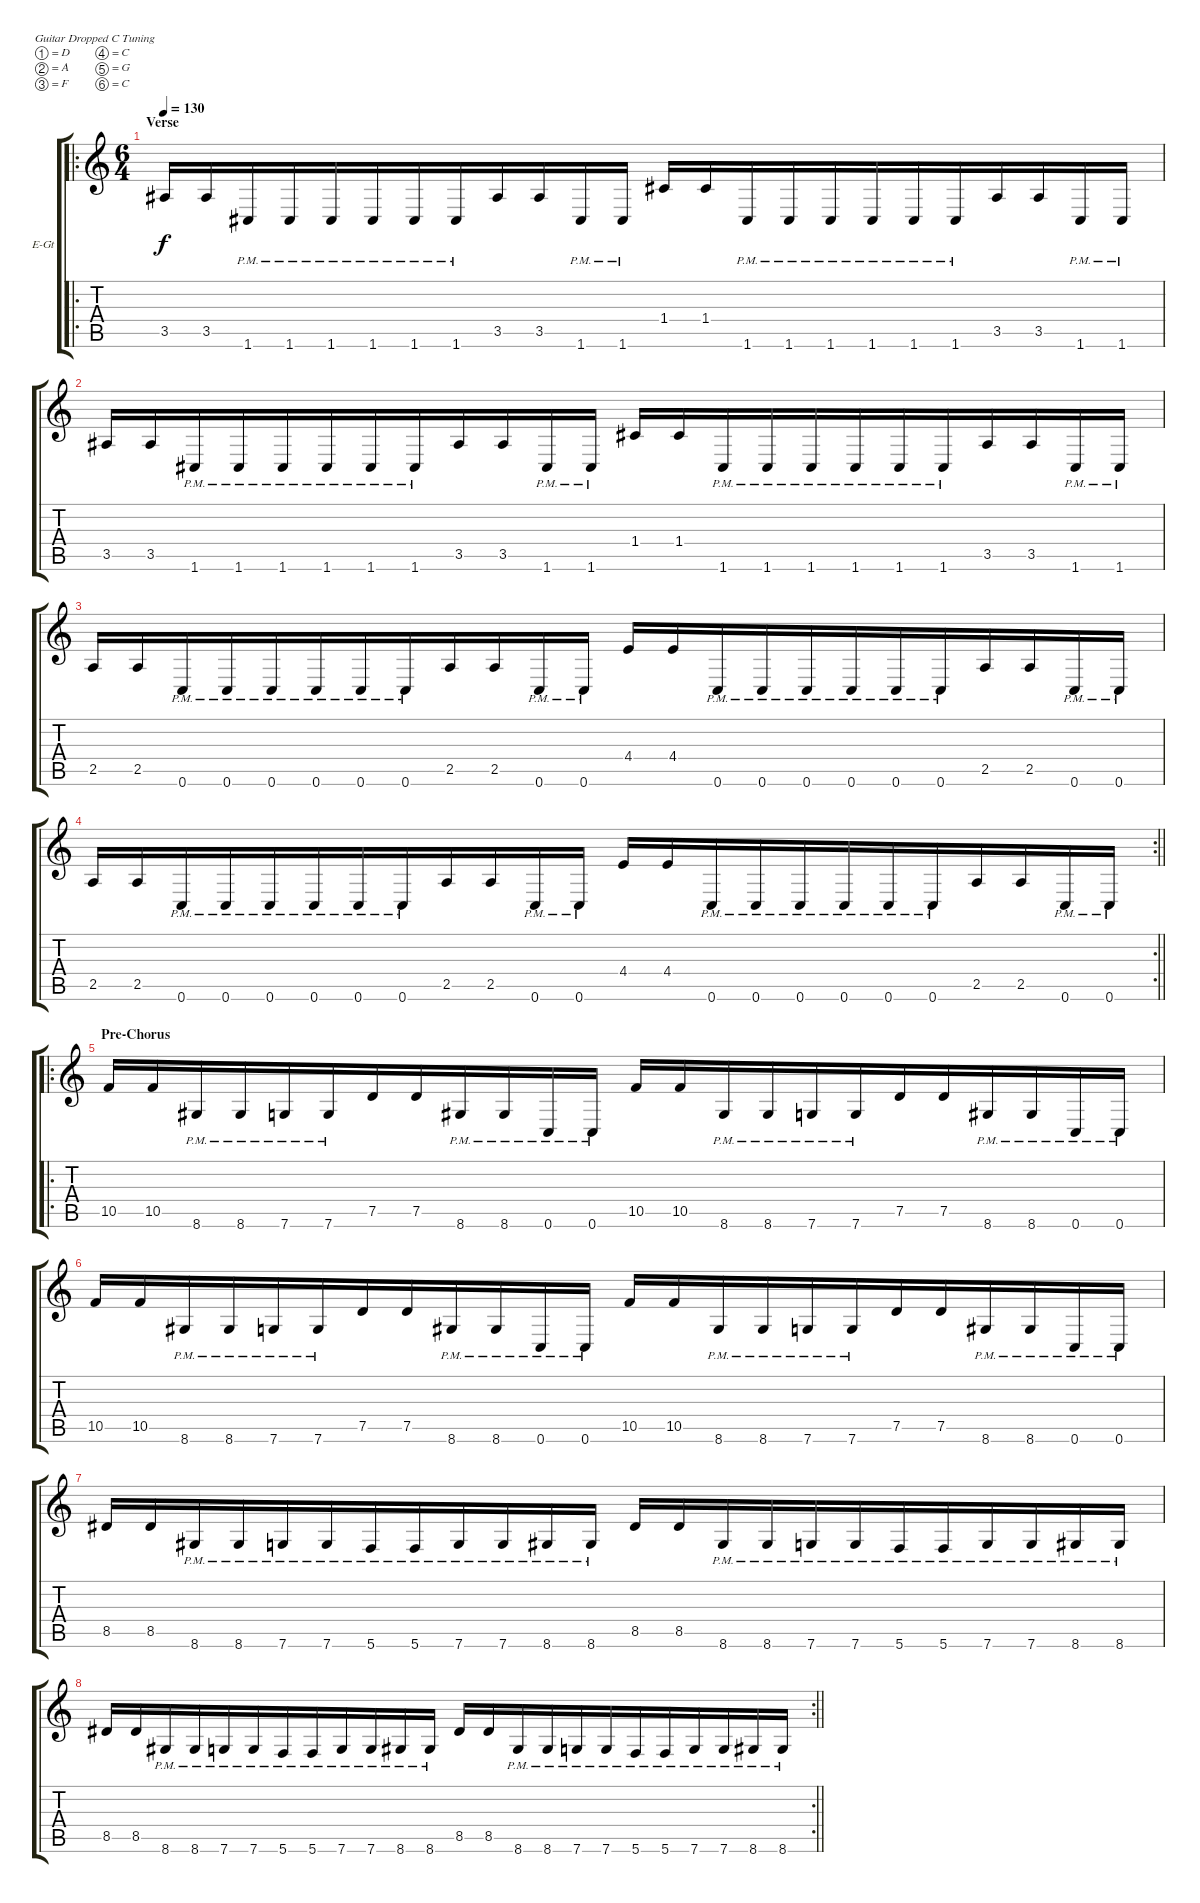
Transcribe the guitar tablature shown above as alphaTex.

\bracketExtendMode groupsimilarinstruments
\firstSystemTrackNameOrientation horizontal
\otherSystemsTrackNameOrientation horizontal
\track ("Bill Kelliher" "E-Gt") {instrument distortionguitar}
\staff {score tabs}
\tuning (D4 A3 F3 C3 G2 C2)
\ro
\ts (6 4)
\beaming (8 6 6)
\section ("" "Verse")
\tempo 130
\clef g2
\ks c
3.5.16{dy f} 3.5.16 1.6{pm}.16 1.6{pm}.16 1.6{pm}.16 1.6{pm}.16 1.6{pm}.16 1.6{pm}.16 3.5.16 3.5.16 1.6{pm}.16 1.6{pm}.16 1.4.16 1.4.16 1.6{pm}.16 1.6{pm}.16 1.6{pm}.16 1.6{pm}.16 1.6{pm}.16 1.6{pm}.16 3.5.16 3.5.16 1.6{pm}.16 1.6{pm}.16 |
3.5.16 3.5.16 1.6{pm}.16 1.6{pm}.16 1.6{pm}.16 1.6{pm}.16 1.6{pm}.16 1.6{pm}.16 3.5.16 3.5.16 1.6{pm}.16 1.6{pm}.16 1.4.16 1.4.16 1.6{pm}.16 1.6{pm}.16 1.6{pm}.16 1.6{pm}.16 1.6{pm}.16 1.6{pm}.16 3.5.16 3.5.16 1.6{pm}.16 1.6{pm}.16 |
2.5.16 2.5.16 0.6{pm}.16 0.6{pm}.16 0.6{pm}.16 0.6{pm}.16 0.6{pm}.16 0.6{pm}.16 2.5.16 2.5.16 0.6{pm}.16 0.6{pm}.16 4.4.16 4.4.16 0.6{pm}.16 0.6{pm}.16 0.6{pm}.16 0.6{pm}.16 0.6{pm}.16 0.6{pm}.16 2.5.16 2.5.16 0.6{pm}.16 0.6{pm}.16 |
\rc 2
\barLineRight lightlight
2.5.16 2.5.16 0.6{pm}.16 0.6{pm}.16 0.6{pm}.16 0.6{pm}.16 0.6{pm}.16 0.6{pm}.16 2.5.16 2.5.16 0.6{pm}.16 0.6{pm}.16 4.4.16 4.4.16 0.6{pm}.16 0.6{pm}.16 0.6{pm}.16 0.6{pm}.16 0.6{pm}.16 0.6{pm}.16 2.5.16 2.5.16 0.6{pm}.16 0.6{pm}.16 |
\ro
\section ("" "Pre-Chorus")
10.5.16 10.5.16 8.6{pm}.16 8.6{pm}.16 7.6{pm}.16 7.6{pm}.16 7.5.16 7.5.16 8.6{pm}.16 8.6{pm}.16 0.6{pm}.16 0.6{pm}.16 10.5.16 10.5.16 8.6{pm}.16 8.6{pm}.16 7.6{pm}.16 7.6{pm}.16 7.5.16 7.5.16 8.6{pm}.16 8.6{pm}.16 0.6{pm}.16 0.6{pm}.16 |
10.5.16 10.5.16 8.6{pm}.16 8.6{pm}.16 7.6{pm}.16 7.6{pm}.16 7.5.16 7.5.16 8.6{pm}.16 8.6{pm}.16 0.6{pm}.16 0.6{pm}.16 10.5.16 10.5.16 8.6{pm}.16 8.6{pm}.16 7.6{pm}.16 7.6{pm}.16 7.5.16 7.5.16 8.6{pm}.16 8.6{pm}.16 0.6{pm}.16 0.6{pm}.16 |
8.5.16 8.5.16 8.6{pm}.16 8.6{pm}.16 7.6{pm}.16 7.6{pm}.16 5.6{pm}.16 5.6{pm}.16 7.6{pm}.16 7.6{pm}.16 8.6{pm}.16 8.6{pm}.16 8.5.16 8.5.16 8.6{pm}.16 8.6{pm}.16 7.6{pm}.16 7.6{pm}.16 5.6{pm}.16 5.6{pm}.16 7.6{pm}.16 7.6{pm}.16 8.6{pm}.16 8.6{pm}.16 |
\rc 2
\barLineRight lightlight
8.5.16 8.5.16 8.6{pm}.16 8.6{pm}.16 7.6{pm}.16 7.6{pm}.16 5.6{pm}.16 5.6{pm}.16 7.6{pm}.16 7.6{pm}.16 8.6{pm}.16 8.6{pm}.16 8.5.16 8.5.16 8.6{pm}.16 8.6{pm}.16 7.6{pm}.16 7.6{pm}.16 5.6{pm}.16 5.6{pm}.16 7.6{pm}.16 7.6{pm}.16 8.6{pm}.16 8.6{pm}.16
